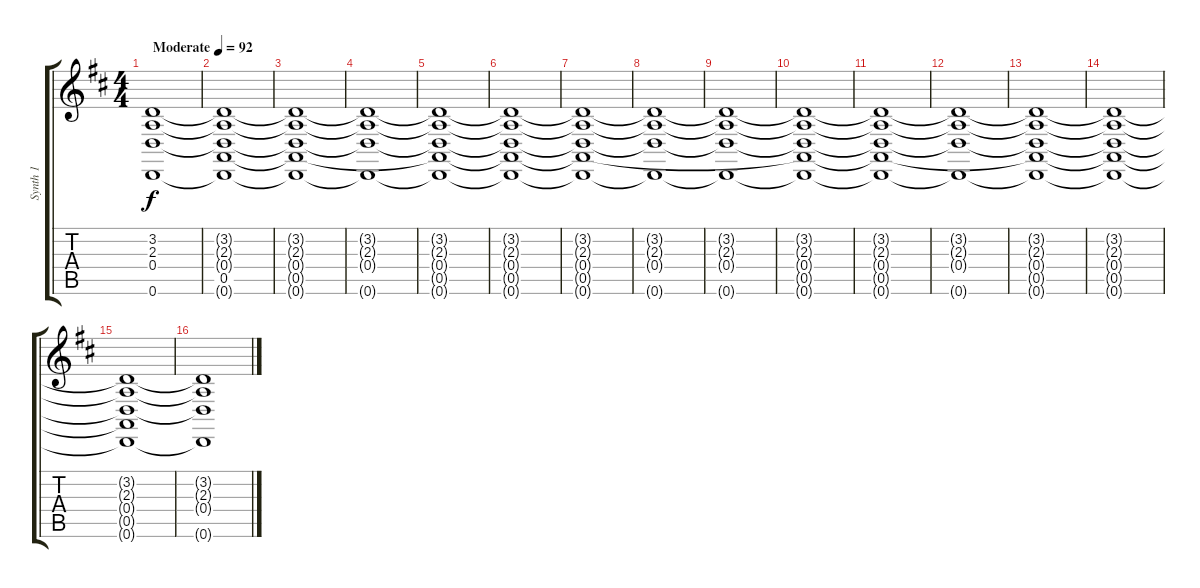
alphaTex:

\track ("Synth 1" "Synth 1") {instrument pad2warm}
\staff {score tabs}
\tuning (E4 B3 G3 D3 A2 D2) {hide}
\ts (4 4)
\tempo (92 "Moderate")
\clef g2
\ks d
(3.2 2.3 0.4 0.6).1{dy f instrument pad2warm} |
(3.2{t} 2.3{t} 0.4{t} 0.5 0.6{t}).1 |
(3.2{t} 2.3{t} 0.4{t} 0.5{t} 0.6{t}).1 |
(3.2{t} 2.3{t} 0.4{t} 0.6{t}).1 |
(3.2{t} 2.3{t} 0.4{t} 0.5{t} 0.6{t}).1 |
(3.2{t} 2.3{t} 0.4{t} 0.5{t} 0.6{t}).1 |
(3.2{t} 2.3{t} 0.4{t} 0.5{t} 0.6{t}).1 |
(3.2{t} 2.3{t} 0.4{t} 0.6{t}).1 |
(3.2{t} 2.3{t} 0.4{t} 0.6{t}).1 |
(3.2{t} 2.3{t} 0.4{t} 0.5{t} 0.6{t}).1 |
(3.2{t} 2.3{t} 0.4{t} 0.5{t} 0.6{t}).1 |
(3.2{t} 2.3{t} 0.4{t} 0.6{t}).1 |
(3.2{t} 2.3{t} 0.4{t} 0.5{t} 0.6{t}).1 |
(3.2{t} 2.3{t} 0.4{t} 0.5{t} 0.6{t}).1 |
(3.2{t} 2.3{t} 0.4{t} 0.5{t} 0.6{t}).1 |
(3.2{t} 2.3{t} 0.4{t} 0.6{t}).1
